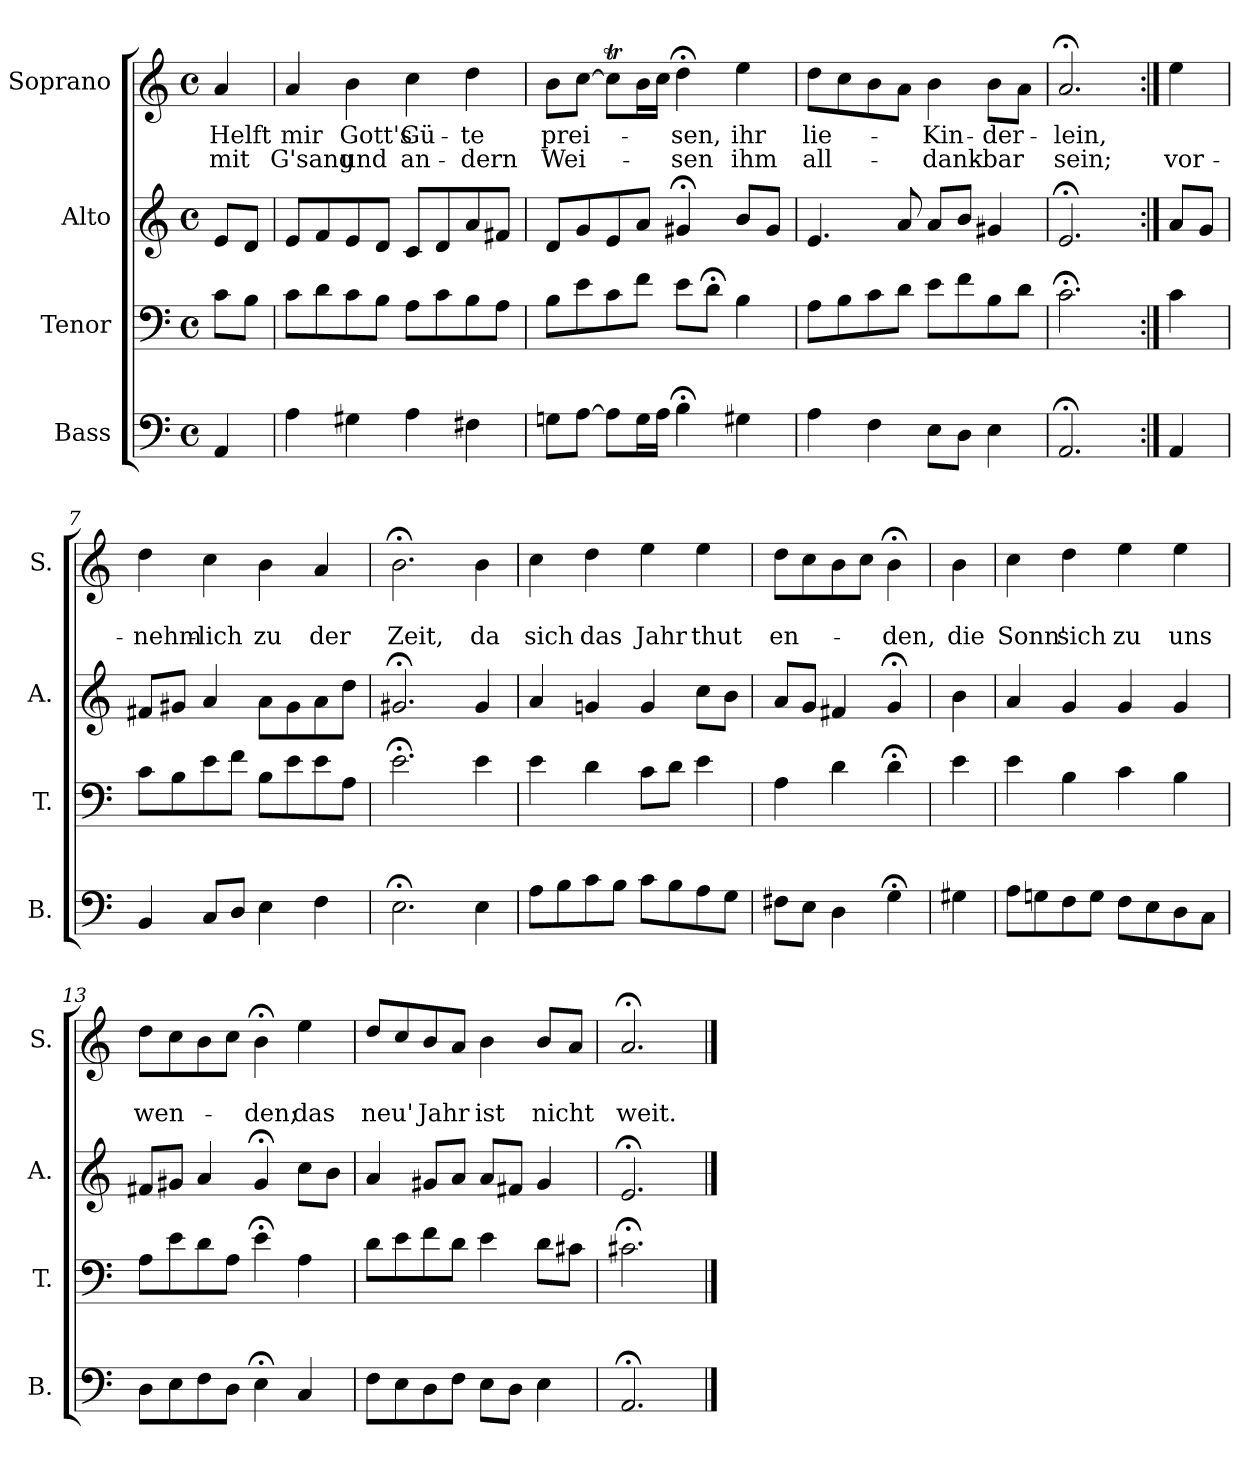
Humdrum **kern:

**kern	**kern	**kern	**kern	**text	**text
*part4	*part3	*part2	*part1	*part1	*part1
*staff4	*staff3	*staff2	*staff1	*staff1	*staff1
*I"Bass	*I"Tenor	*I"Alto	*I"Soprano	*	*
*I'B.	*I'T.	*I'A.	*I'S.	*	*
*clefF4	*clefF4	*clefG2	*clefG2	*	*
*k[]	*k[]	*k[]	*k[]	*	*
*M4/4	*M4/4	*M4/4	*M4/4	*	*
*met(c)	*met(c)	*met(c)	*met(c)	*	*
=1	=1	=1	=1	=1	=1
!	!	!	!	!LO:LY:b	!LO:LY:b
4AA/	8c\L	8e/L	4a/	Helft	mit
.	8B\J	8d/J	.	.	.
=2	=2	=2	=2	=2	=2
!	!	!	!	!LO:LY:b	!LO:LY:b
4A\	8c\L	8e/L	4a/	mir	G'sang
.	8d\	8f/	.	.	.
!	!	!	!	!LO:LY:b	!LO:LY:b
4G#X\	8c\	8e/	4b\	Gott's	und
.	8B\J	8d/J	.	.	.
!	!	!	!	!LO:LY:b	!LO:LY:b
4A\	8A\L	8c/L	4cc\	Gü-	an-
.	8c\	8d/	.	.	.
!	!	!	!	!LO:LY:b	!LO:LY:b
4F#X\	8B\	8a/	4dd\	-te	-dern
.	8A\J	8f#X/J	.	.	.
=3	=3	=3	=3	=3	=3
!	!	!	!	!LO:LY:b	!LO:LY:b
8Gn\L	8B\L	8d/L	8b\L	prei-	Wei-
[8A\J	8e\	8g/	[8cc\J	.	.
8A\L]	8c\	8e/	8ccT\L]	.	.
16G\L	8f\J	8a/J	16b\L	.	.
16A\JJ	.	.	16cc\JJ	.	.
!	!	!	!	!LO:LY:b	!LO:LY:b
4B;<\	8e\L	4g#X;</	4dd;<\	-sen,	-sen
.	8d;<\J	.	.	.	.
!	!	!	!	!LO:LY:b	!LO:LY:b
4G#X\	4B\	8b/L	4ee\	ihr	ihm
.	.	8g#/J	.	.	.
=4	=4	=4	=4	=4	=4
!	!	!	!	!LO:LY:b	!LO:LY:b
4A\	8A\L	4.e/	8dd\L	lie-	all-
.	8B\	.	8cc\	.	.
4F\	8c\	.	8b\	.	.
.	8d\J	8a/	8a\J	.	.
!	!	!	!	!LO:LY:b	!LO:LY:b
8E\L	8e\L	8a/L	4b\	Kin-	dank-
8D\J	8f\	8b/J	.	.	.
!	!	!	!	!LO:LY:b	!LO:LY:b
4E\	8B\	4g#X/	8b\L	-der-	-bar
.	8d\J	.	8a\J	.	.
=5	=5	=5	=5	=5	=5
!	!	!	!	!LO:LY:b	!LO:LY:b
2.AA;</	2.c;<\	2.e;</	2.a;</	-lein,	sein;
!!LO:LB:g=z
=6:|!	=6:|!	=6:|!	=6:|!	=6:|!	=6:|!
!	!	!	!	!	!LO:LY:b
4AA/	4c\	8a/L	4ee\	.	vor-
.	.	8g/J	.	.	.
=7	=7	=7	=7	=7	=7
!	!	!	!	!	!LO:LY:b
4BB/	8c\L	8f#X/L	4dd\	.	-nehm-
.	8B\	8g#X/J	.	.	.
!	!	!	!	!	!LO:LY:b
8C/L	8e\	4a/	4cc\	.	-lich
8D/J	8f\J	.	.	.	.
!	!	!	!	!	!LO:LY:b
4E\	8B\L	8a\L	4b\	.	zu
.	8e\	8g#\	.	.	.
!	!	!	!	!	!LO:LY:b
4F\	8e\	8a\	4a/	.	der
.	8A\J	8dd\J	.	.	.
=8	=8	=8	=8	=8	=8
!	!	!	!	!	!LO:LY:b
2.E;<\	2.e;<\	2.g#X;</	2.b;<\	.	Zeit,
!	!	!	!	!	!LO:LY:b
4E\	4e\	4g#/	4b\	.	da
=9	=9	=9	=9	=9	=9
!	!	!	!	!	!LO:LY:b
8A\L	4e\	4a/	4cc\	.	sich
8B\	.	.	.	.	.
!	!	!	!	!	!LO:LY:b
8c\	4d\	4gn/	4dd\	.	das
8B\J	.	.	.	.	.
!	!	!	!	!	!LO:LY:b
8c\L	8c\L	4g/	4ee\	.	Jahr
8B\	8d\J	.	.	.	.
!	!	!	!	!	!LO:LY:b
8A\	4e\	8cc\L	4ee\	.	thut
8G\J	.	8b\J	.	.	.
=10	=10	=10	=10	=10	=10
!	!	!	!	!	!LO:LY:b
8F#X\L	4A\	8a/L	8dd\L	.	en-
8E\J	.	8g/J	8cc\	.	.
4D\	4d\	4f#X/	8b\	.	.
.	.	.	8cc\J	.	.
!	!	!	!	!	!LO:LY:b
4G;<\	4d;<\	4g;</	4b;<\	.	-den,
!!LO:PB:g=z
=11	=11	=11	=11	=11	=11
!	!	!	!	!	!LO:LY:b
4G#X\	4e\	4b\	4b\	.	die
=12	=12	=12	=12	=12	=12
!	!	!	!	!	!LO:LY:b
8A\L	4e\	4a/	4cc\	.	Sonn'
8Gn\	.	.	.	.	.
!	!	!	!	!	!LO:LY:b
8F\	4B\	4g/	4dd\	.	sich
8G\J	.	.	.	.	.
!	!	!	!	!	!LO:LY:b
8F\L	4c\	4g/	4ee\	.	zu
8E\	.	.	.	.	.
!	!	!	!	!	!LO:LY:b
8D\	4B\	4g/	4ee\	.	uns
8C\J	.	.	.	.	.
=13	=13	=13	=13	=13	=13
!	!	!	!	!	!LO:LY:b
8D\L	8A\L	8f#X/L	8dd\L	.	wen-
8E\	8e\	8g#X/J	8cc\	.	.
8F\	8d\	4a/	8b\	.	.
8D\J	8A\J	.	8cc\J	.	.
!	!	!	!	!	!LO:LY:b
4E;<\	4e;<\	4g#;</	4b;<\	.	-den;
!	!	!	!	!	!LO:LY:b
4C/	4A\	8cc\L	4ee\	.	das
.	.	8b\J	.	.	.
=14	=14	=14	=14	=14	=14
!	!	!	!	!	!LO:LY:b
8F\L	8d\L	4a/	8dd/L	.	neu'
8E\	8e\	.	8cc/	.	.
!	!	!	!	!	!LO:LY:b
8D\	8f\	8g#X/L	8b/	.	Jahr
8F\J	8d\J	8a/J	8a/J	.	.
!	!	!	!	!	!LO:LY:b
8E\L	4e\	8a/L	4b\	.	ist
8D\J	.	8f#X/J	.	.	.
!	!	!	!	!	!LO:LY:b
4E\	8d\L	4g#/	8b/L	.	nicht
.	8c#X\J	.	8a/J	.	.
=15	=15	=15	=15	=15	=15
!	!	!	!	!	!LO:LY:b
2.AA;</	2.c#X;<\	2.e;</	2.a;</	.	weit.
==	==	==	==	==	==
*-	*-	*-	*-	*-	*-
